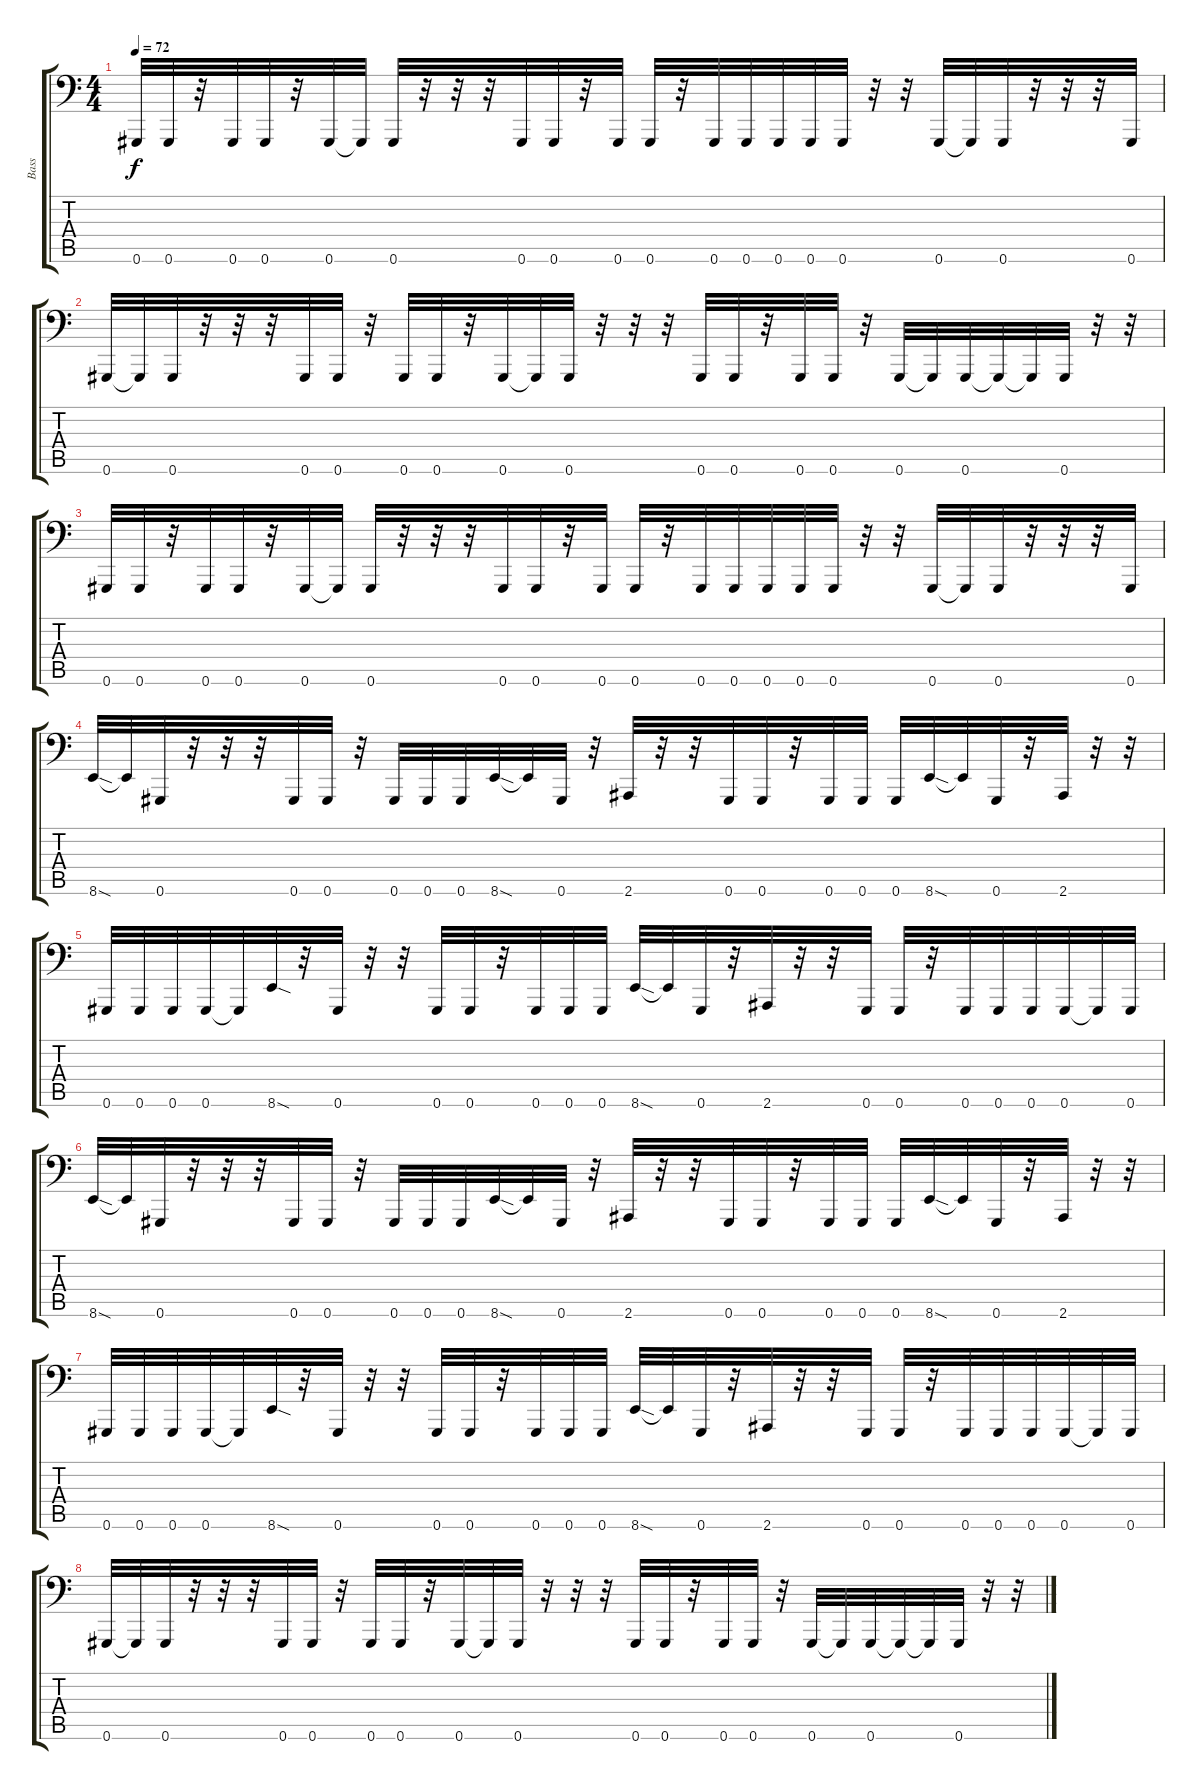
\track ("Bass" "Bass") {instrument electricbassfinger}
\staff {score tabs}
\tuning (B2 Gb2 Db2 Ab1 Eb1 Ab0) {hide}
\ts (4 4)
\tempo 72
\clef f4
\ks c
0.6.32{dy f} 0.6.32 r.32 0.6.32 0.6.32 r.32 0.6.32 0.6{t}.32 0.6.32 r.32 r.32 r.32 0.6.32 0.6.32 r.32 0.6.32 0.6.32 r.32 0.6.32 0.6.32 0.6.32 0.6.32 0.6.32 r.32 r.32 0.6.32 0.6{t}.32 0.6.32 r.32 r.32 r.32 0.6.32 |
0.6.32 0.6{t}.32 0.6.32 r.32 r.32 r.32 0.6.32 0.6.32 r.32 0.6.32 0.6.32 r.32 0.6.32 0.6{t}.32 0.6.32 r.32 r.32 r.32 0.6.32 0.6.32 r.32 0.6.32 0.6.32 r.32 0.6.32 0.6{t}.32 0.6.32 0.6{t}.32 0.6{t}.32 0.6.32 r.32 r.32 |
0.6.32 0.6.32 r.32 0.6.32 0.6.32 r.32 0.6.32 0.6{t}.32 0.6.32 r.32 r.32 r.32 0.6.32 0.6.32 r.32 0.6.32 0.6.32 r.32 0.6.32 0.6.32 0.6.32 0.6.32 0.6.32 r.32 r.32 0.6.32 0.6{t}.32 0.6.32 r.32 r.32 r.32 0.6.32 |
8.6{sod}.32 8.6{t}.32 0.6.32 r.32 r.32 r.32 0.6.32 0.6.32 r.32 0.6.32 0.6.32 0.6.32 8.6{sod}.32 8.6{t}.32 0.6.32 r.32 2.6.32 r.32 r.32 0.6.32 0.6.32 r.32 0.6.32 0.6.32 0.6.32 8.6{sod}.32 8.6{t}.32 0.6.32 r.32 2.6.32 r.32 r.32 |
0.6.32 0.6.32 0.6.32 0.6.32 0.6{t}.32 8.6{sod}.32 r.32 0.6.32 r.32 r.32 0.6.32 0.6.32 r.32 0.6.32 0.6.32 0.6.32 8.6{sod}.32 8.6{t}.32 0.6.32 r.32 2.6.32 r.32 r.32 0.6.32 0.6.32 r.32 0.6.32 0.6.32 0.6.32 0.6.32 0.6{t}.32 0.6.32 |
8.6{sod}.32 8.6{t}.32 0.6.32 r.32 r.32 r.32 0.6.32 0.6.32 r.32 0.6.32 0.6.32 0.6.32 8.6{sod}.32 8.6{t}.32 0.6.32 r.32 2.6.32 r.32 r.32 0.6.32 0.6.32 r.32 0.6.32 0.6.32 0.6.32 8.6{sod}.32 8.6{t}.32 0.6.32 r.32 2.6.32 r.32 r.32 |
0.6.32 0.6.32 0.6.32 0.6.32 0.6{t}.32 8.6{sod}.32 r.32 0.6.32 r.32 r.32 0.6.32 0.6.32 r.32 0.6.32 0.6.32 0.6.32 8.6{sod}.32 8.6{t}.32 0.6.32 r.32 2.6.32 r.32 r.32 0.6.32 0.6.32 r.32 0.6.32 0.6.32 0.6.32 0.6.32 0.6{t}.32 0.6.32 |
0.6.32 0.6{t}.32 0.6.32 r.32 r.32 r.32 0.6.32 0.6.32 r.32 0.6.32 0.6.32 r.32 0.6.32 0.6{t}.32 0.6.32 r.32 r.32 r.32 0.6.32 0.6.32 r.32 0.6.32 0.6.32 r.32 0.6.32 0.6{t}.32 0.6.32 0.6{t}.32 0.6{t}.32 0.6.32 r.32 r.32
